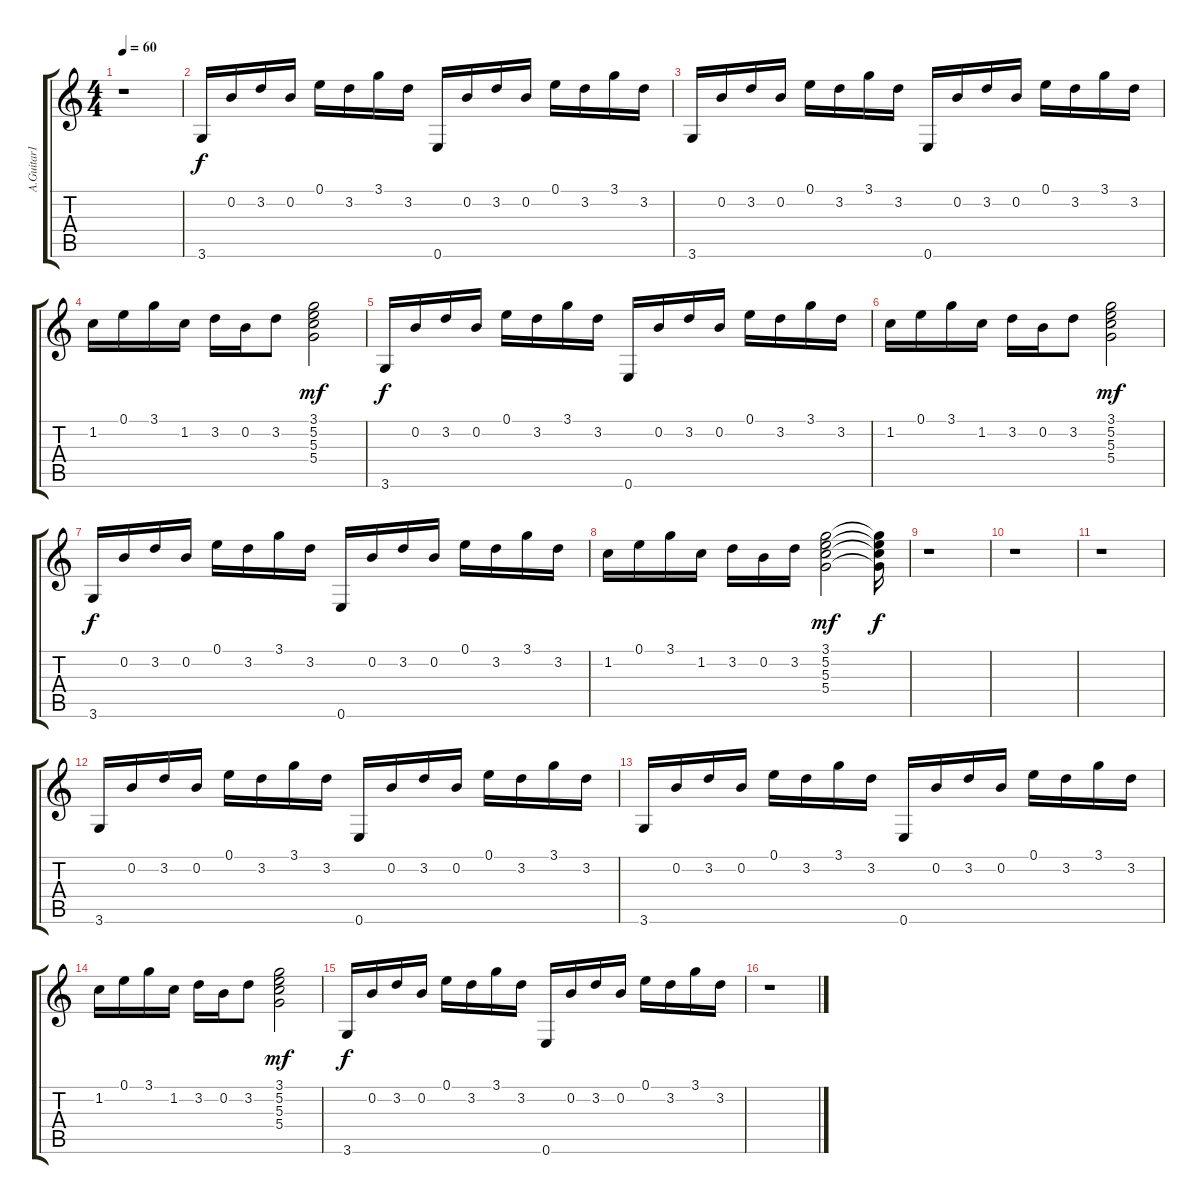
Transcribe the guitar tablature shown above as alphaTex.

\track ("A.Guitar1" "A.Guitar1") {instrument acousticguitarsteel}
\staff {score tabs}
\tuning (E4 B3 G3 D3 A2 E2) {hide}
\ts (4 4)
\tempo 60
\clef g2
\ks c
r.1{dy f} |
3.6.16 0.2.16 3.2.16 0.2.16 0.1.16 3.2.16 3.1.16 3.2.16 0.6.16 0.2.16 3.2.16 0.2.16 0.1.16 3.2.16 3.1.16 3.2.16 |
3.6.16 0.2.16 3.2.16 0.2.16 0.1.16 3.2.16 3.1.16 3.2.16 0.6.16 0.2.16 3.2.16 0.2.16 0.1.16 3.2.16 3.1.16 3.2.16 |
1.2.16 0.1.16 3.1.16 1.2.16 3.2.16 0.2.16 3.2.8 (3.1 5.2 5.3 5.4).2{dy mf} |
3.6.16{dy f} 0.2.16 3.2.16 0.2.16 0.1.16 3.2.16 3.1.16 3.2.16 0.6.16 0.2.16 3.2.16 0.2.16 0.1.16 3.2.16 3.1.16 3.2.16 |
1.2.16 0.1.16 3.1.16 1.2.16 3.2.16 0.2.16 3.2.8 (3.1 5.2 5.3 5.4).2{dy mf} |
3.6.16{dy f} 0.2.16 3.2.16 0.2.16 0.1.16 3.2.16 3.1.16 3.2.16 0.6.16 0.2.16 3.2.16 0.2.16 0.1.16 3.2.16 3.1.16 3.2.16 |
1.2.16 0.1.16 3.1.16 1.2.16 3.2.16 0.2.16 3.2.16 (3.1 5.2 5.3 5.4).2{dy mf} (3.1{t} 5.2{t} 5.3{t} 5.4{t}).16{dy f} |
r.1 |
r.1 |
r.1 |
3.6.16 0.2.16 3.2.16 0.2.16 0.1.16 3.2.16 3.1.16 3.2.16 0.6.16 0.2.16 3.2.16 0.2.16 0.1.16 3.2.16 3.1.16 3.2.16 |
3.6.16 0.2.16 3.2.16 0.2.16 0.1.16 3.2.16 3.1.16 3.2.16 0.6.16 0.2.16 3.2.16 0.2.16 0.1.16 3.2.16 3.1.16 3.2.16 |
1.2.16 0.1.16 3.1.16 1.2.16 3.2.16 0.2.16 3.2.8 (3.1 5.2 5.3 5.4).2{dy mf} |
3.6.16{dy f} 0.2.16 3.2.16 0.2.16 0.1.16 3.2.16 3.1.16 3.2.16 0.6.16 0.2.16 3.2.16 0.2.16 0.1.16 3.2.16 3.1.16 3.2.16 |
r.1
